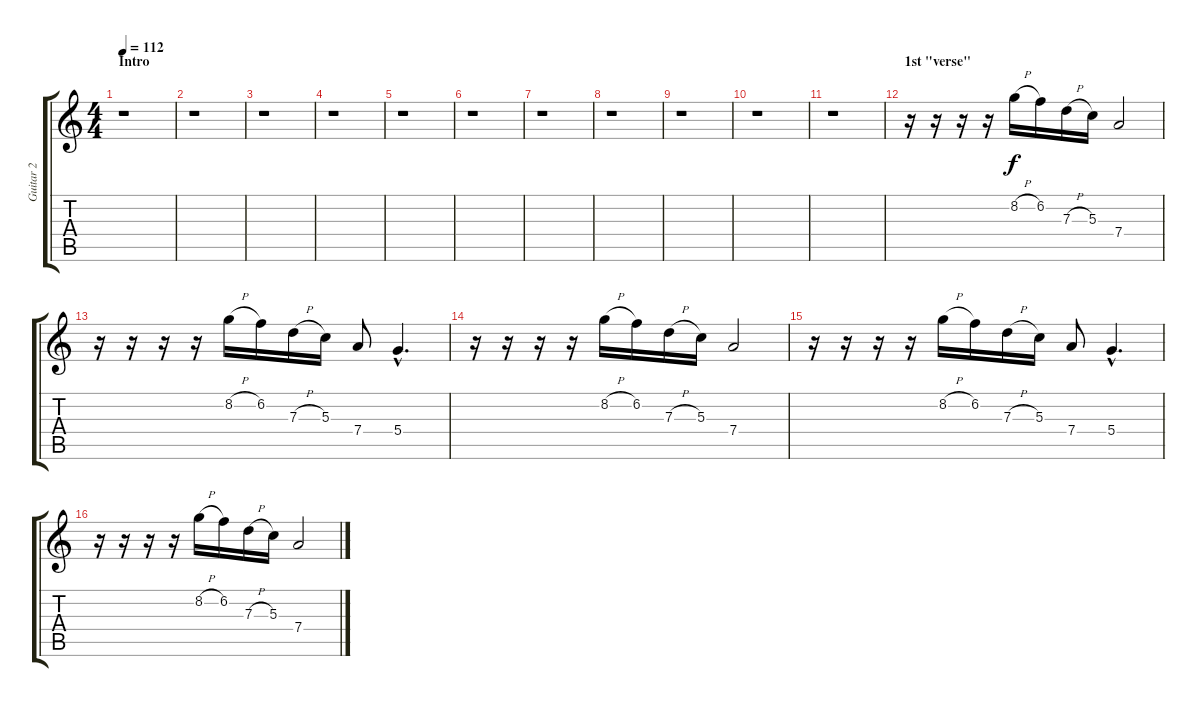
\track ("Guitar 2" "Guitar 2") {instrument overdrivenguitar}
\staff {score tabs}
\tuning (E4 B3 G3 D3 A2 E2) {hide}
\ts (4 4)
\section ("" "Intro")
\tempo 112
\clef g2
\ks c
r.1{dy f instrument overdrivenguitar} |
r.1 |
r.1 |
r.1 |
r.1 |
r.1 |
r.1 |
r.1 |
r.1 |
r.1 |
r.1 |
\section ("" "1st \"verse\"")
r.16 r.16 r.16 r.16 8.2{h}.16 6.2.16 7.3{h}.16 5.3.16 7.4.2 |
r.16 r.16 r.16 r.16 8.2{h}.16 6.2.16 7.3{h}.16 5.3.16 7.4.8 5.4{hac}.4{d} |
r.16 r.16 r.16 r.16 8.2{h}.16 6.2.16 7.3{h}.16 5.3.16 7.4.2 |
r.16 r.16 r.16 r.16 8.2{h}.16 6.2.16 7.3{h}.16 5.3.16 7.4.8 5.4{hac}.4{d} |
r.16 r.16 r.16 r.16 8.2{h}.16 6.2.16 7.3{h}.16 5.3.16 7.4.2
